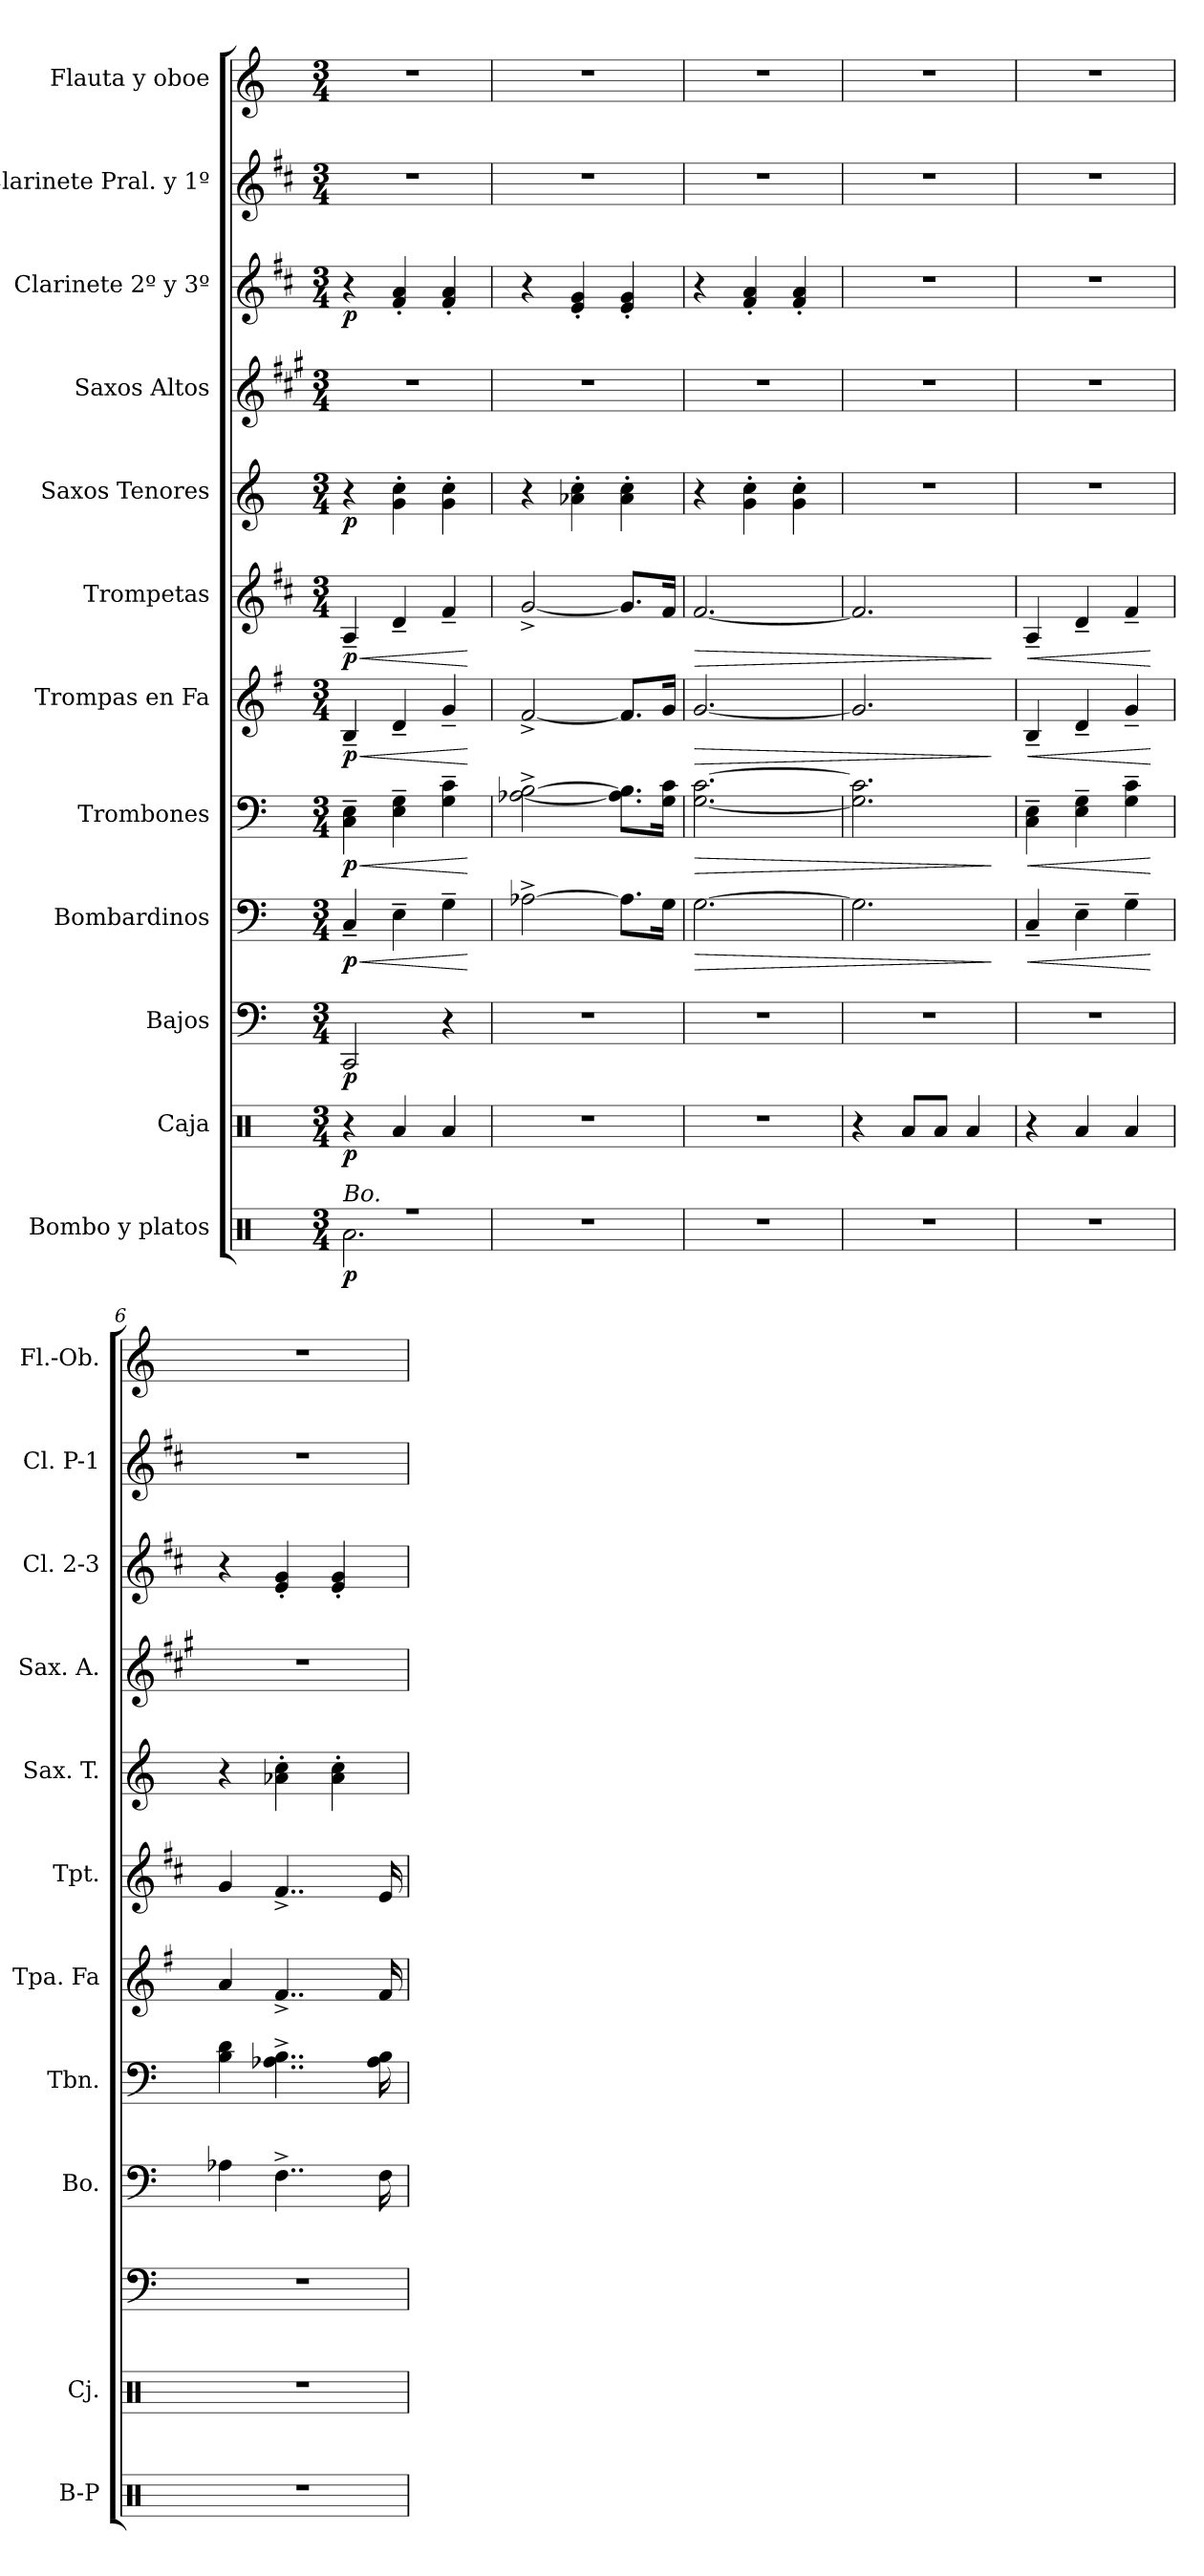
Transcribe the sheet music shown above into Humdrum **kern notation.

**kern	**dynam	**kern	**dynam	**kern	**dynam	**kern	**dynam	**kern	**dynam	**kern	**dynam	**kern	**dynam	**kern	**dynam	**kern	**kern	**dynam	**kern	**kern
*part12	*part12	*part11	*part11	*part10	*part10	*part9	*part9	*part8	*part8	*part7	*part7	*part6	*part6	*part5	*part5	*part4	*part3	*part3	*part2	*part1
*staff12	*staff12	*staff11	*staff11	*staff10	*staff10	*staff9	*staff9	*staff8	*staff8	*staff7	*staff7	*staff6	*staff6	*staff5	*staff5	*staff4	*staff3	*staff3	*staff2	*staff1
*I"Bombo y platos	*	*I"Caja	*	*I"Bajos	*	*I"Bombardinos	*	*I"Trombones	*	*I"Trompas en Fa	*	*I"Trompetas	*	*I"Saxos Tenores	*	*I"Saxos Altos	*I"Clarinete 2º y 3º	*	*I"Clarinete Pral. y 1º	*I"Flauta y oboe
*I'B-P	*	*I'Cj.	*	*	*	*I'Bo.	*	*I'Tbn.	*	*I'Tpa. Fa	*	*I'Tpt.	*	*I'Sax. T.	*	*I'Sax. A.	*I'Cl. 2-3	*	*I'Cl. P-1	*I'Fl.-Ob.
*clefX	*	*clefX	*	*clefF4	*	*clefF4	*	*clefF4	*	*clefG2	*	*clefG2	*	*clefG2	*	*clefG2	*clefG2	*	*clefG2	*clefG2
*	*	*	*	*	*	*	*	*	*	*ITrd4c7	*	*ITrd1c2	*	*ITrd8c14	*	*ITrd5c9	*ITrd1c2	*	*ITrd1c2	*
*k[]	*	*k[]	*	*k[]	*	*k[]	*	*k[]	*	*k[]	*	*k[]	*	*k[]	*	*k[]	*k[]	*	*k[]	*k[]
*M3/4	*	*M3/4	*	*M3/4	*	*M3/4	*	*M3/4	*	*M3/4	*	*M3/4	*	*M3/4	*	*M3/4	*M3/4	*	*M3/4	*M3/4
*MM180	*	*MM180	*	*MM180	*	*MM180	*	*MM180	*	*MM180	*	*MM180	*	*MM180	*	*MM180	*MM180	*	*MM180	*MM180
=1	=1	=1	=1	=1	=1	=1	=1	=1	=1	=1	=1	=1	=1	=1	=1	=1	=1	=1	=1	=1
*^	*	*	*	*	*	*	*	*	*	*	*	*	*	*	*	*	*	*	*	*
!LO:TX:a:i:t=Bo.	!	!	!	!	!	!	!	!	!	!	!	!	!	!	!	!	!	!	!	!	!
!	!	!LO:DY:b	!	!LO:DY:b	!	!LO:DY:b	!	!LO:HP:b	!	!LO:HP:b	!	!LO:HP:b	!	!LO:HP:b	!	!	!	!	!	!	!
!	!	!	!	!	!	!	!	!LO:DY:n=1:b	!	!LO:DY:n=1:b	!	!LO:DY:n=1:b	!	!LO:DY:n=1:b	!	!LO:DY:b	!	!	!LO:DY:b	!	!
2.r	2.Ra\	p	4r	p	2CC/	p	4C~/	< p	4C\~ 4E\~	< p	4E~/	< p	4G~/	< p	4r	p	2.r	4r	p	2.r	2.r
.	.	.	4Ra/	.	.	.	4E~\	.	4E\~ 4G\~	.	4G~/	.	4c~/	.	4G\' 4c\'	.	.	4e/' 4g/'	.	.	.
.	.	.	4Ra/	.	4r	.	4G~\	.	4G\~ 4c\~	.	4c~/	.	4e~/	.	4G\' 4c\'	.	.	4e/' 4g/'	.	.	.
*v	*v	*	*	*	*	*	*	*	*	*	*	*	*	*	*	*	*	*	*	*	*
.	.	.	.	.	.	.	[	.	[	.	[	.	[	.	.	.	.	.	.	.
=2	=2	=2	=2	=2	=2	=2	=2	=2	=2	=2	=2	=2	=2	=2	=2	=2	=2	=2	=2	=2
2.r	.	2.r	.	2.r	.	[2A-X^\	.	[2A-X\^ [2B\^	.	[2B^/	.	[2f^/	.	4r	.	2.r	4r	.	2.r	2.r
.	.	.	.	.	.	.	.	.	.	.	.	.	.	4A-X\' 4c\'	.	.	4d/' 4f/'	.	.	.
.	.	.	.	.	.	8.A-\L]	.	8.A-\] 8.B\]L	.	8.B/L]	.	8.f/L]	.	4A-\' 4c\'	.	.	4d/' 4f/'	.	.	.
.	.	.	.	.	.	16G\Jk	.	16G\ 16c\Jk	.	16c/Jk	.	16e/Jk	.	.	.	.	.	.	.	.
=3	=3	=3	=3	=3	=3	=3	=3	=3	=3	=3	=3	=3	=3	=3	=3	=3	=3	=3	=3	=3
!	!	!	!	!	!	!	!LO:HP:b	!	!LO:HP:b	!	!LO:HP:b	!	!LO:HP:b	!	!	!	!	!	!	!
2.r	.	2.r	.	2.r	.	[2.G\	>	[2.G\ [2.c\	>	[2.c/	>	[2.e/	>	4r	.	2.r	4r	.	2.r	2.r
.	.	.	.	.	.	.	.	.	.	.	.	.	.	4G\' 4c\'	.	.	4e/' 4g/'	.	.	.
.	.	.	.	.	.	.	.	.	.	.	.	.	.	4G\' 4c\'	.	.	4e/' 4g/'	.	.	.
=4	=4	=4	=4	=4	=4	=4	=4	=4	=4	=4	=4	=4	=4	=4	=4	=4	=4	=4	=4	=4
2.r	.	4r	.	2.r	.	2.G\]	.	2.G\] 2.c\]	.	2.c/]	.	2.e/]	.	2.r	.	2.r	2.r	.	2.r	2.r
.	.	8Ra/L	.	.	.	.	.	.	.	.	.	.	.	.	.	.	.	.	.	.
.	.	8Ra/J	.	.	.	.	.	.	.	.	.	.	.	.	.	.	.	.	.	.
.	.	4Ra/	.	.	.	.	.	.	.	.	.	.	.	.	.	.	.	.	.	.
.	.	.	.	.	.	.	]	.	]	.	]	.	]	.	.	.	.	.	.	.
=5	=5	=5	=5	=5	=5	=5	=5	=5	=5	=5	=5	=5	=5	=5	=5	=5	=5	=5	=5	=5
!	!	!	!	!	!	!	!LO:HP:b	!	!LO:HP:b	!	!LO:HP:b	!	!LO:HP:b	!	!	!	!	!	!	!
2.r	.	4r	.	2.r	.	4C~/	<	4C\~ 4E\~	<	4E~/	<	4G~/	<	2.r	.	2.r	2.r	.	2.r	2.r
.	.	4Ra/	.	.	.	4E~\	.	4E\~ 4G\~	.	4G~/	.	4c~/	.	.	.	.	.	.	.	.
.	.	4Ra/	.	.	.	4G~\	.	4G\~ 4c\~	.	4c~/	.	4e~/	.	.	.	.	.	.	.	.
.	.	.	.	.	.	.	[	.	[	.	[	.	[	.	.	.	.	.	.	.
=6	=6	=6	=6	=6	=6	=6	=6	=6	=6	=6	=6	=6	=6	=6	=6	=6	=6	=6	=6	=6
2.r	.	2.r	.	2.r	.	4A-X\	.	4B\ 4d\	.	4d/	.	4f/	.	4r	.	2.r	4r	.	2.r	2.r
.	.	.	.	.	.	4..F^\	.	4..A-X\^ 4..B\^	.	4..B^/	.	4..e^/	.	4A-X\' 4c\'	.	.	4d/' 4f/'	.	.	.
.	.	.	.	.	.	.	.	.	.	.	.	.	.	4A-\' 4c\'	.	.	4d/' 4f/'	.	.	.
.	.	.	.	.	.	16F\	.	16A-\ 16B\	.	16B/	.	16d/	.	.	.	.	.	.	.	.
=	=	=	=	=	=	=	=	=	=	=	=	=	=	=	=	=	=	=	=	=
*-	*-	*-	*-	*-	*-	*-	*-	*-	*-	*-	*-	*-	*-	*-	*-	*-	*-	*-	*-	*-
